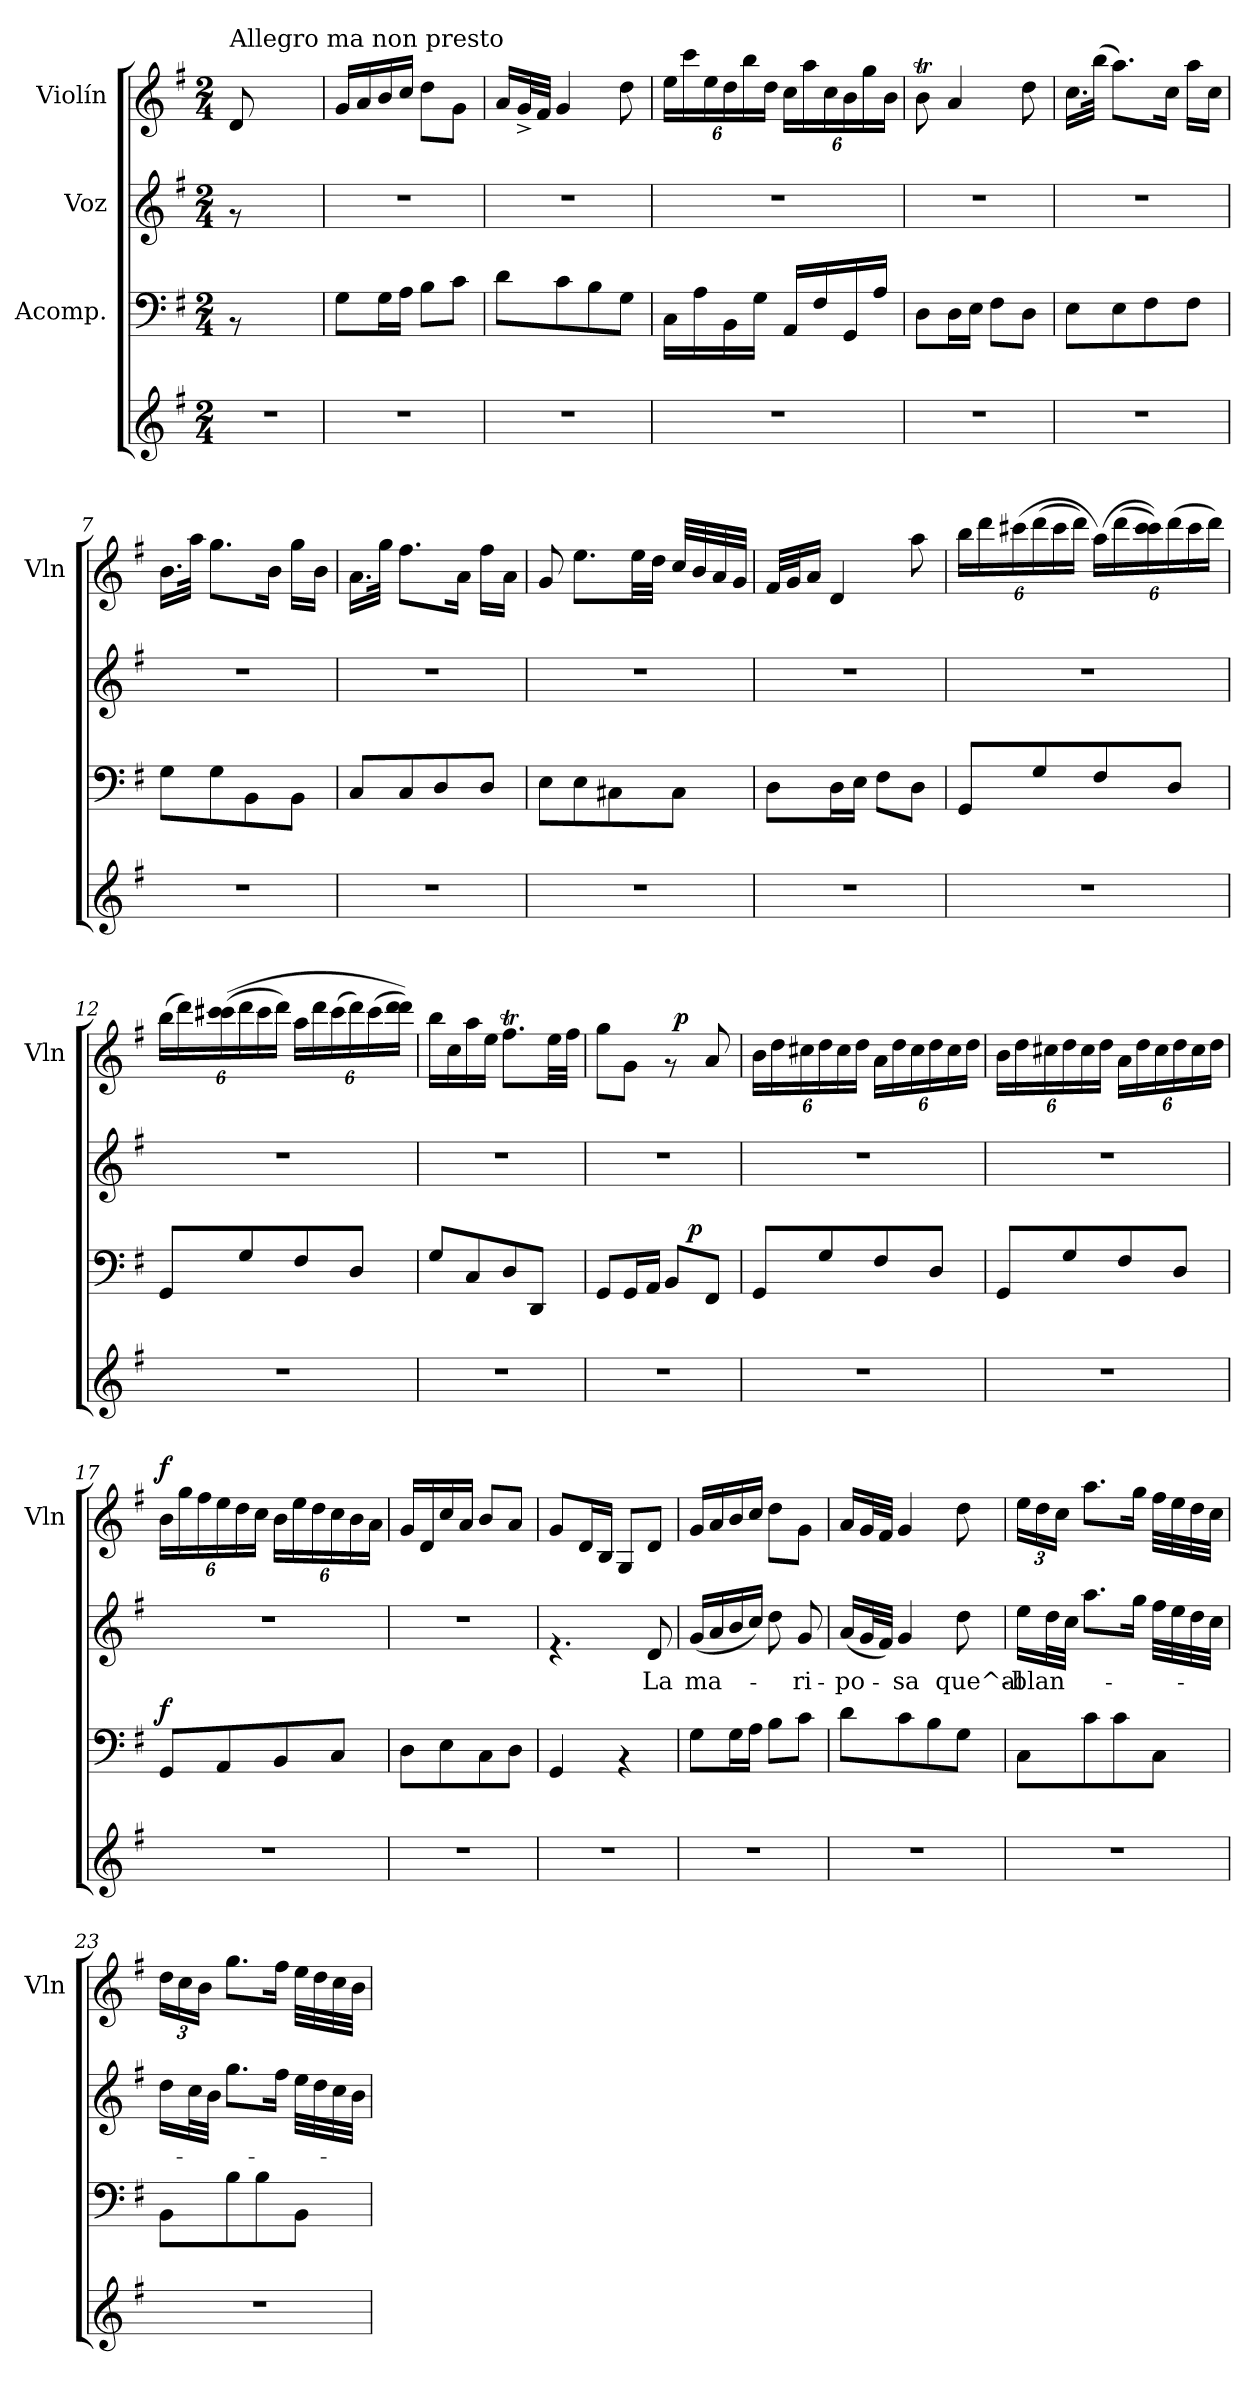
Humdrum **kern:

**kern	**kern	**dynam	**kern	**text	**kern	**dynam
*part4	*part3	*part3	*part2	*part2	*part1	*part1
*staff4	*staff3	*staff3	*staff2	*staff2	*staff1	*staff1
*	*I"Acomp.	*	*I"Voz	*	*I"Violín	*
*	*	*	*	*	*I'Vln	*
!!LO:PB:g=z
*clefG2	*clefF4	*	*clefG2	*	*clefG2	*
*k[f#]	*k[f#]	*	*k[f#]	*	*k[f#]	*
*G:	*G:	*	*G:	*	*G:	*
*M2/4	*M2/4	*	*M2/4	*	*M2/4	*
=1	=1	=1	=1	=1	=1	=1
!	!	!	!	!	!LO:TX:a:t=Allegro ma non presto	!
2r	8rAA	.	8rf	.	8d/	.
.	4.ryy	.	4.ryy	.	4.ryy	.
=2	=2	=2	=2	=2	=2	=2
2r	8G\L	.	2r	.	16g/LL	.
.	.	.	.	.	16a/	.
.	16G\L	.	.	.	16b/	.
.	16A\JJ	.	.	.	16cc/JJ	.
.	8B\L	.	.	.	8dd\L	.
.	8c\J	.	.	.	8g\J	.
=3	=3	=3	=3	=3	=3	=3
2r	8d\L	.	2r	.	16a/LL	.
.	.	.	.	.	32g^</L	.
.	.	.	.	.	32f#/JJJ	.
.	8c\	.	.	.	4g/	.
.	8B\	.	.	.	.	.
.	8G\J	.	.	.	8dd\	.
=4	=4	=4	=4	=4	=4	=4
*	*	*	*	*	*Xbrackettup	*
2r	16C\LL	.	2r	.	24ee\LL	.
.	.	.	.	.	24ccc\	.
.	16A\	.	.	.	.	.
.	.	.	.	.	24ee\	.
*	*	*	*	*	*Xtuplet	*
.	16BB\	.	.	.	24dd\	.
.	.	.	.	.	24bb\	.
.	16G\JJ	.	.	.	.	.
.	.	.	.	.	24dd\JJ	.
*	*	*	*	*	*tuplet	*
.	16AA/LL	.	.	.	24cc\LL	.
.	.	.	.	.	24aa\	.
.	16F#/	.	.	.	.	.
.	.	.	.	.	24cc\	.
*	*	*	*	*	*Xtuplet	*
.	16GG/	.	.	.	24b\	.
.	.	.	.	.	24gg\	.
.	16A/JJ	.	.	.	.	.
.	.	.	.	.	24b\JJ	.
=5	=5	=5	=5	=5	=5	=5
2r	8D\L	.	2r	.	8bt\	.
.	16D\L	.	.	.	4a/	.
.	16E\JJ	.	.	.	.	.
.	8F#\L	.	.	.	.	.
.	8D\J	.	.	.	8dd\	.
!!LO:LB:g=z
=6	=6	=6	=6	=6	=6	=6
2r	8E\L	.	2r	.	16.cc\LL	.
.	.	.	.	.	(<32bb\JJk	.
.	8E\	.	.	.	8.aa\L)	.
.	8F#\	.	.	.	.	.
.	.	.	.	.	16cc\Jk	.
.	8F#\J	.	.	.	16aa\LL	.
.	.	.	.	.	16cc\JJ	.
=7	=7	=7	=7	=7	=7	=7
2r	8G\L	.	2r	.	16.b\LL	.
.	.	.	.	.	32aa\JJk	.
.	8G\	.	.	.	8.gg\L	.
.	8BB\	.	.	.	.	.
.	.	.	.	.	16b\Jk	.
.	8BB\J	.	.	.	16gg\LL	.
.	.	.	.	.	16b\JJ	.
=8	=8	=8	=8	=8	=8	=8
2r	8C/L	.	2r	.	16.a\LL	.
.	.	.	.	.	32gg\JJk	.
.	8C/	.	.	.	8.ff#\L	.
.	8D/	.	.	.	.	.
.	.	.	.	.	16a\Jk	.
.	8D/J	.	.	.	16ff#\LL	.
.	.	.	.	.	16a\JJ	.
=9	=9	=9	=9	=9	=9	=9
2r	8E\L	.	2r	.	8g/	.
.	8E\	.	.	.	8.ee\L	.
.	8C#X\	.	.	.	.	.
.	.	.	.	.	32ee\LL	.
.	.	.	.	.	32dd\JJJ	.
.	8C#\J	.	.	.	32cc/LLL	.
.	.	.	.	.	32b/	.
.	.	.	.	.	32a/	.
.	.	.	.	.	32g/JJJ	.
=10	=10	=10	=10	=10	=10	=10
2r	8D\L	.	2r	.	32f#/LLL	.
.	.	.	.	.	32g/J	.
.	.	.	.	.	16a/JJ	.
.	16D\L	.	.	.	4d/	.
.	16E\JJ	.	.	.	.	.
.	8F#\L	.	.	.	.	.
.	8D\J	.	.	.	8aa\	.
!!LO:LB:g=z
=11	=11	=11	=11	=11	=11	=11
*	*	*	*	*	*tuplet	*
2r	8GG/L	.	2r	.	24bb\LL	.
.	.	.	.	.	24ddd\	.
.	.	.	.	.	(<24ccc#X\	.
*	*	*	*	*	*Xtuplet	*
.	8G/	.	.	.	(<24ddd\	.
.	.	.	.	.	24ccc#\	.
.	.	.	.	.	24ddd\JJ)	.
*	*	*	*	*	*tuplet	*
.	8F#/	.	.	.	(>24aa\LL)	.
.	.	.	.	.	(<24ddd\	.
.	.	.	.	.	24ccc#\ 24ccc#\))	.
*	*	*	*	*	*Xtuplet	*
.	8D/J	.	.	.	(<24ddd\	.
.	.	.	.	.	24ccc#\	.
.	.	.	.	.	24ddd\JJ)	.
=12	=12	=12	=12	=12	=12	=12
*	*	*	*	*	*tuplet	*
2r	8GG/L	.	2r	.	(<24bb\LL	.
.	.	.	.	.	24ddd\)	.
.	.	.	.	.	(>(<24ccc#X\ 24ccc#X\	.
*	*	*	*	*	*Xtuplet	*
.	8G/	.	.	.	24ddd\	.
.	.	.	.	.	24ccc#\	.
.	.	.	.	.	24ddd\JJ)	.
*	*	*	*	*	*tuplet	*
.	8F#/	.	.	.	24aa\LL	.
.	.	.	.	.	24ddd\	.
.	.	.	.	.	(>24ccc#\	.
*	*	*	*	*	*Xtuplet	*
.	8D/J	.	.	.	24ddd\)	.
.	.	.	.	.	(>24ccc#\	.
.	.	.	.	.	24ddd\ 24ddd\JJ))	.
=13	=13	=13	=13	=13	=13	=13
2r	8G/L	.	2r	.	16bb\LL	.
.	.	.	.	.	16cc\	.
.	8C/	.	.	.	16aa\	.
.	.	.	.	.	16ee\JJ	.
.	8D/	.	.	.	8.ff#t\L	.
.	8DD/J	.	.	.	.	.
.	.	.	.	.	32ee\LL	.
.	.	.	.	.	32ff#\JJJ	.
=14	=14	=14	=14	=14	=14	=14
*	*^	*	*	*	*^	*
2r	8GG/L	4ryy	.	2r	.	8gg\L	6ryy	.
.	16GG/L	.	.	.	.	8g\J	.	.
.	.	.	.	.	.	.	12ryy	.
.	16AA/JJ	.	.	.	.	.	.	.
.	8BB/L	16ryy	.	.	.	8rf	48ryy	.
!	!	!	!	!	!	!	!	!LO:DY:a
.	.	.	.	.	.	.	6ryy	p
!	!	!	!LO:DY:a	!	!	!	!	!
.	.	8.ryy	p	.	.	.	.	.
.	8FF#/J	.	.	.	.	8a/	.	.
.	.	.	.	.	.	.	24.ryy	.
*	*v	*v	*	*	*	*v	*v	*
!!LO:LB:g=z
=15	=15	=15	=15	=15	=15	=15
*	*	*	*	*	*tuplet	*
2r	8GG/L	.	2r	.	24b\LL	.
.	.	.	.	.	24dd\	.
.	.	.	.	.	24cc#X\	.
*	*	*	*	*	*Xtuplet	*
.	8G/	.	.	.	24dd\	.
.	.	.	.	.	24cc#\	.
.	.	.	.	.	24dd\JJ	.
*	*	*	*	*	*tuplet	*
.	8F#/	.	.	.	24a\LL	.
.	.	.	.	.	24dd\	.
.	.	.	.	.	24cc#\	.
*	*	*	*	*	*Xtuplet	*
.	8D/J	.	.	.	24dd\	.
.	.	.	.	.	24cc#\	.
.	.	.	.	.	24dd\JJ	.
=16	=16	=16	=16	=16	=16	=16
*	*	*	*	*	*tuplet	*
2r	8GG/L	.	2r	.	24b\LL	.
.	.	.	.	.	24dd\	.
.	.	.	.	.	24cc#X\	.
*	*	*	*	*	*Xtuplet	*
.	8G/	.	.	.	24dd\	.
.	.	.	.	.	24cc#\	.
.	.	.	.	.	24dd\JJ	.
*	*	*	*	*	*tuplet	*
.	8F#/	.	.	.	24a\LL	.
.	.	.	.	.	24dd\	.
.	.	.	.	.	24cc#\	.
*	*	*	*	*	*Xtuplet	*
.	8D/J	.	.	.	24dd\	.
.	.	.	.	.	24cc#\	.
.	.	.	.	.	24dd\JJ	.
=17	=17	=17	=17	=17	=17	=17
*	*	*	*	*	*tuplet	*
!	!	!LO:DY:a	!	!	!	!LO:DY:a
2r	8GG/L	f	2r	.	24b\LL	f
.	.	.	.	.	24gg\	.
.	.	.	.	.	24ff#\	.
*	*	*	*	*	*Xtuplet	*
.	8AA/	.	.	.	24ee\	.
.	.	.	.	.	24dd\	.
.	.	.	.	.	24cc\JJ	.
*	*	*	*	*	*tuplet	*
.	8BB/	.	.	.	24b\LL	.
.	.	.	.	.	24ee\	.
.	.	.	.	.	24dd\	.
*	*	*	*	*	*Xtuplet	*
.	8C/J	.	.	.	24cc\	.
.	.	.	.	.	24b\	.
.	.	.	.	.	24a\JJ	.
=18	=18	=18	=18	=18	=18	=18
2r	8D\L	.	2r	.	16g/LL	.
.	.	.	.	.	16d/	.
.	8E\	.	.	.	16cc/	.
.	.	.	.	.	16a/JJ	.
.	8C\	.	.	.	8b/L	.
.	8D\J	.	.	.	8a/J	.
!!LO:PB:g=z
=19	=19	=19	=19	=19	=19	=19
2r	4GG/	.	4.rf	.	8g/L	.
.	.	.	.	.	16d/L	.
.	.	.	.	.	16B/JJ	.
.	4rAA	.	.	.	8G/L	.
!	!	!	!	!LO:LY:b	!	!
.	.	.	8d/	La	8d/J	.
=20	=20	=20	=20	=20	=20	=20
!	!	!	!	!LO:LY:b	!	!
2r	8G\L	.	(>16g/LL	ma-	16g/LL	.
.	.	.	16a/	.	16a/	.
.	16G\L	.	16b/	.	16b/	.
.	16A\JJ	.	16cc/JJ)	.	16cc/JJ	.
.	8B\L	.	8dd\	.	8dd\L	.
!	!	!	!	!LO:LY:b	!	!
.	8c\J	.	8g/	-ri-	8g\J	.
=21	=21	=21	=21	=21	=21	=21
!	!	!	!	!LO:LY:b	!	!
2r	8d\L	.	(>16a/LL	-po-	16a/LL	.
.	.	.	32g/L	.	32g/L	.
.	.	.	32f#/JJJ)	.	32f#/JJJ	.
!	!	!	!	!LO:LY:b	!	!
.	8c\	.	4g/	-sa	4g/	.
.	8B\	.	.	.	.	.
!	!	!	!	!LO:LY:b	!	!
.	8G\J	.	8dd\	que^al-	8dd\	.
=22	=22	=22	=22	=22	=22	=22
!	!	!	!	!LO:LY:b	!	!
*	*	*	*	*	*tuplet	*
2r	8C\L	.	16ee\LL	-blan-	24ee\LL	.
.	.	.	.	.	24dd\	.
.	.	.	32dd\L	.	.	.
.	.	.	.	.	24cc\JJ	.
.	.	.	32cc\JJJ	.	.	.
.	8c\	.	8.aa\L	.	8.aa\L	.
.	8c\	.	.	.	.	.
.	.	.	16gg\Jk	.	16gg\Jk	.
.	8C\J	.	32ff#\LLL	.	32ff#\LLL	.
.	.	.	32ee\	.	32ee\	.
.	.	.	32dd\	.	32dd\	.
.	.	.	32cc\JJJ	.	32cc\JJJ	.
!!LO:LB:g=z
=23	=23	=23	=23	=23	=23	=23
2r	8BB\L	.	16dd\LL	.	24dd\LL	.
.	.	.	.	.	24cc\	.
.	.	.	32cc\L	.	.	.
.	.	.	.	.	24b\JJ	.
.	.	.	32b\JJJ	.	.	.
.	8B\	.	8.gg\L	.	8.gg\L	.
.	8B\	.	.	.	.	.
.	.	.	16ff#\Jk	.	16ff#\Jk	.
.	8BB\J	.	32ee\LLL	.	32ee\LLL	.
.	.	.	32dd\	.	32dd\	.
.	.	.	32cc\	.	32cc\	.
.	.	.	32b\JJJ	.	32b\JJJ	.
=	=	=	=	=	=	=
*-	*-	*-	*-	*-	*-	*-
